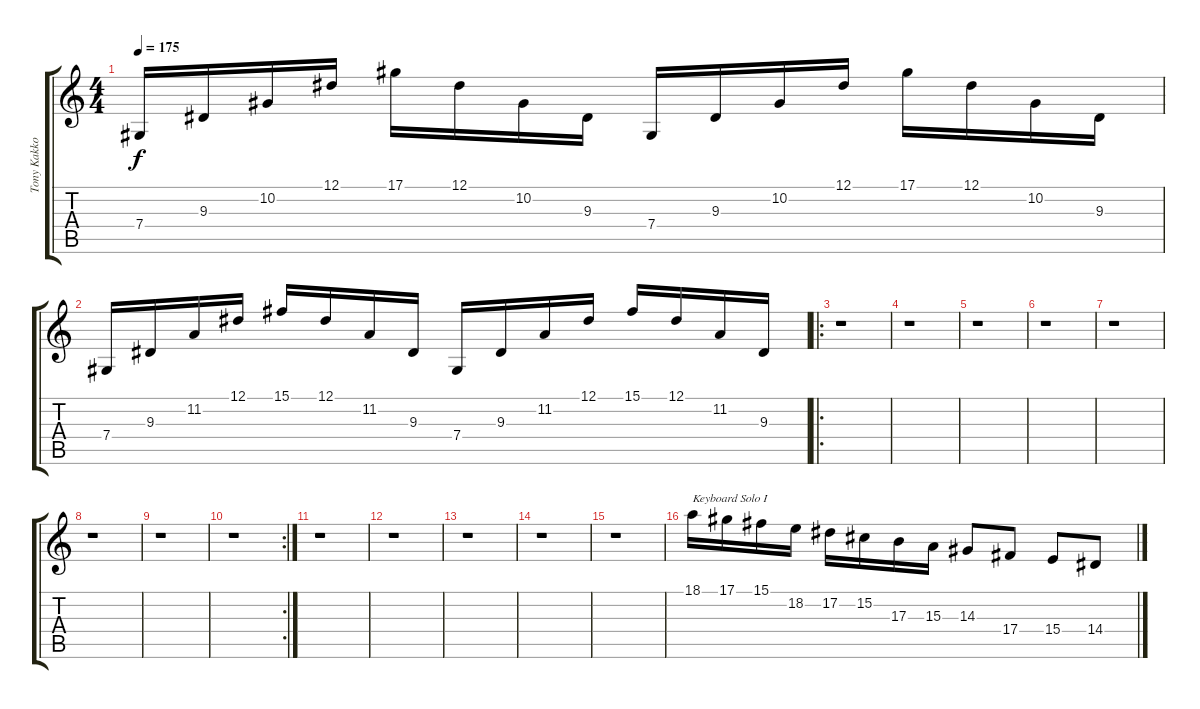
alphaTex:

\track ("Tony Kakko" "Tony Kakko") {instrument harpsichord}
\staff {score tabs}
\tuning (Eb4 Bb3 Gb3 Db3 Ab2 Eb2) {hide}
\ts (4 4)
\tempo 175
\clef g2
\ks c
7.4.16{dy f} 9.3.16 10.2.16 12.1.16 17.1.16 12.1.16 10.2.16 9.3.16 7.4.16 9.3.16 10.2.16 12.1.16 17.1.16 12.1.16 10.2.16 9.3.16 |
7.4.16 9.3.16 11.2.16 12.1.16 15.1.16 12.1.16 11.2.16 9.3.16 7.4.16 9.3.16 11.2.16 12.1.16 15.1.16 12.1.16 11.2.16 9.3.16 |
\ro
r.1 |
r.1 |
r.1 |
r.1 |
r.1 |
r.1 |
r.1 |
\rc 2
r.1 |
r.1 |
r.1 |
r.1 |
r.1 |
r.1 |
18.1.16{txt "Keyboard Solo I" volume 16 instrument lead2sawtooth} 17.1.16 15.1.16 18.2.16 17.2.16 15.2.16 17.3.16 15.3.16 14.3.8 17.4.8 15.4.8 14.4.8
